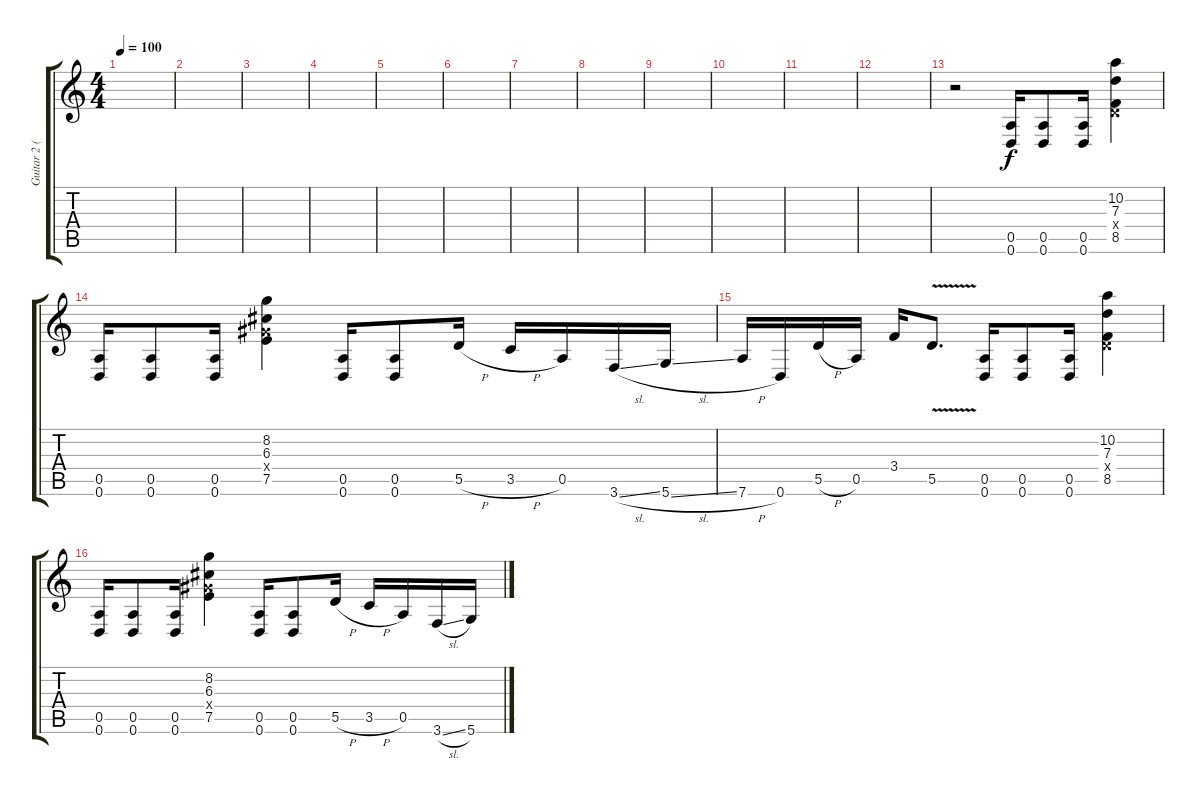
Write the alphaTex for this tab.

\track ("Guitar 2 (Ian D'Sa)" "Guitar 2 (") {instrument distortionguitar}
\staff {score tabs}
\tuning (E4 B3 G3 D3 A2 D2) {hide}
\ts (4 4)
\tempo 100
\clef g2
\ks c
|
|
|
|
|
|
|
|
|
|
|
|
r.2 (0.5 0.6).16 (0.5 0.6).8 (0.5 0.6).16 (10.2 7.3 0.4{x} 8.5).4 |
(0.5 0.6).16 (0.5 0.6).8 (0.5 0.6).16 (8.2 6.3 6.4{x} 7.5).4 (0.5 0.6).16 (0.5 0.6).8 5.5{h}.16 3.5{h}.16 0.5.16 3.6{sl}.16 5.6{sl}.16 |
7.6{h}.16 0.6.16 5.5{h}.16 0.5.16 3.4.16 5.5{v}.8{d} (0.5 0.6).16 (0.5 0.6).8 (0.5 0.6).16 (10.2 7.3 0.4{x} 8.5).4 |
(0.5 0.6).16 (0.5 0.6).8 (0.5 0.6).16 (8.2 6.3 6.4{x} 7.5).4 (0.5 0.6).16 (0.5 0.6).8 5.5{h}.16 3.5{h}.16 0.5.16 3.6{sl}.16 5.6{sl}.16
